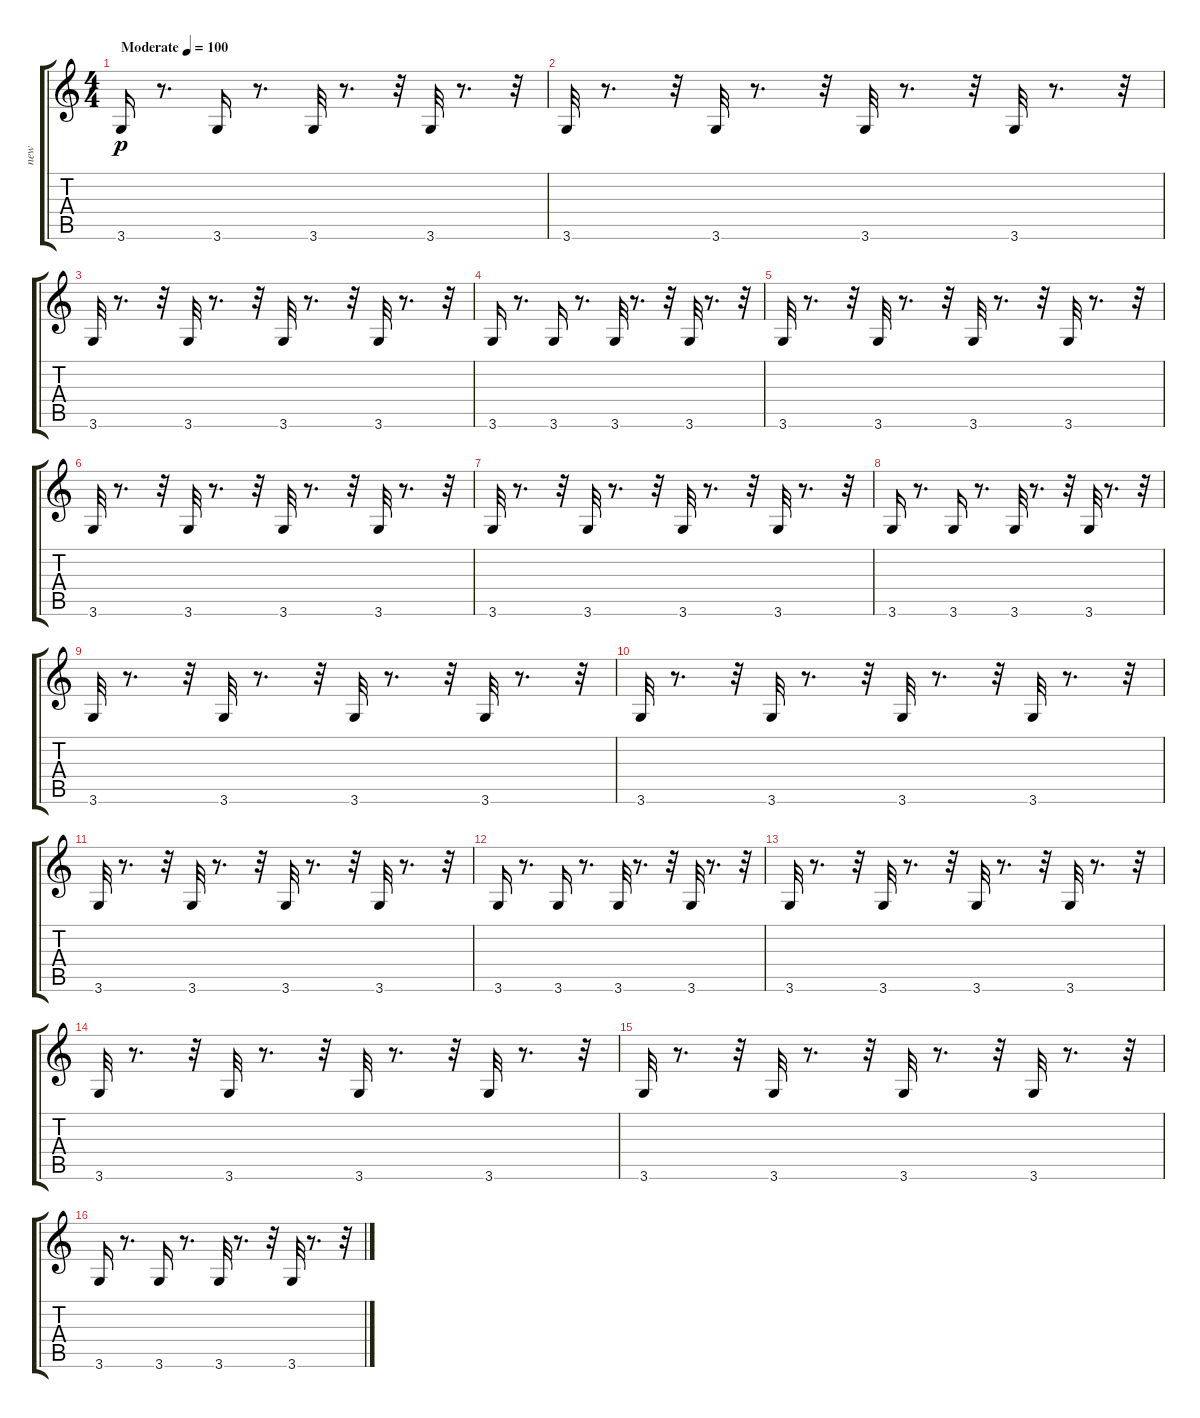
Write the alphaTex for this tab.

\track ("new" "new") {mute instrument acousticguitarsteel}
\staff {score tabs}
\tuning (E4 B3 G3 D3 A2 E2) {hide}
\ts (4 4)
\tempo (100 "Moderate")
\clef g2
\ks c
3.6.16{dy p instrument acousticguitarsteel} r.8{d} 3.6.16 r.8{d} 3.6.32 r.8{d} r.32 3.6.32 r.8{d} r.32 |
3.6.32 r.8{d} r.32 3.6.32 r.8{d} r.32 3.6.32 r.8{d} r.32 3.6.32 r.8{d} r.32 |
3.6.32 r.8{d} r.32 3.6.32 r.8{d} r.32 3.6.32 r.8{d} r.32 3.6.32 r.8{d} r.32 |
3.6.16 r.8{d} 3.6.16 r.8{d} 3.6.32 r.8{d} r.32 3.6.32 r.8{d} r.32 |
3.6.32 r.8{d} r.32 3.6.32 r.8{d} r.32 3.6.32 r.8{d} r.32 3.6.32 r.8{d} r.32 |
3.6.32 r.8{d} r.32 3.6.32 r.8{d} r.32 3.6.32 r.8{d} r.32 3.6.32 r.8{d} r.32 |
3.6.32 r.8{d} r.32 3.6.32 r.8{d} r.32 3.6.32 r.8{d} r.32 3.6.32 r.8{d} r.32 |
3.6.16 r.8{d} 3.6.16 r.8{d} 3.6.32 r.8{d} r.32 3.6.32 r.8{d} r.32 |
3.6.32 r.8{d} r.32 3.6.32 r.8{d} r.32 3.6.32 r.8{d} r.32 3.6.32 r.8{d} r.32 |
3.6.32 r.8{d} r.32 3.6.32 r.8{d} r.32 3.6.32 r.8{d} r.32 3.6.32 r.8{d} r.32 |
3.6.32 r.8{d} r.32 3.6.32 r.8{d} r.32 3.6.32 r.8{d} r.32 3.6.32 r.8{d} r.32 |
3.6.16 r.8{d} 3.6.16 r.8{d} 3.6.32 r.8{d} r.32 3.6.32 r.8{d} r.32 |
3.6.32 r.8{d} r.32 3.6.32 r.8{d} r.32 3.6.32 r.8{d} r.32 3.6.32 r.8{d} r.32 |
3.6.32 r.8{d} r.32 3.6.32 r.8{d} r.32 3.6.32 r.8{d} r.32 3.6.32 r.8{d} r.32 |
3.6.32 r.8{d} r.32 3.6.32 r.8{d} r.32 3.6.32 r.8{d} r.32 3.6.32 r.8{d} r.32 |
3.6.16 r.8{d} 3.6.16 r.8{d} 3.6.32 r.8{d} r.32 3.6.32 r.8{d} r.32
